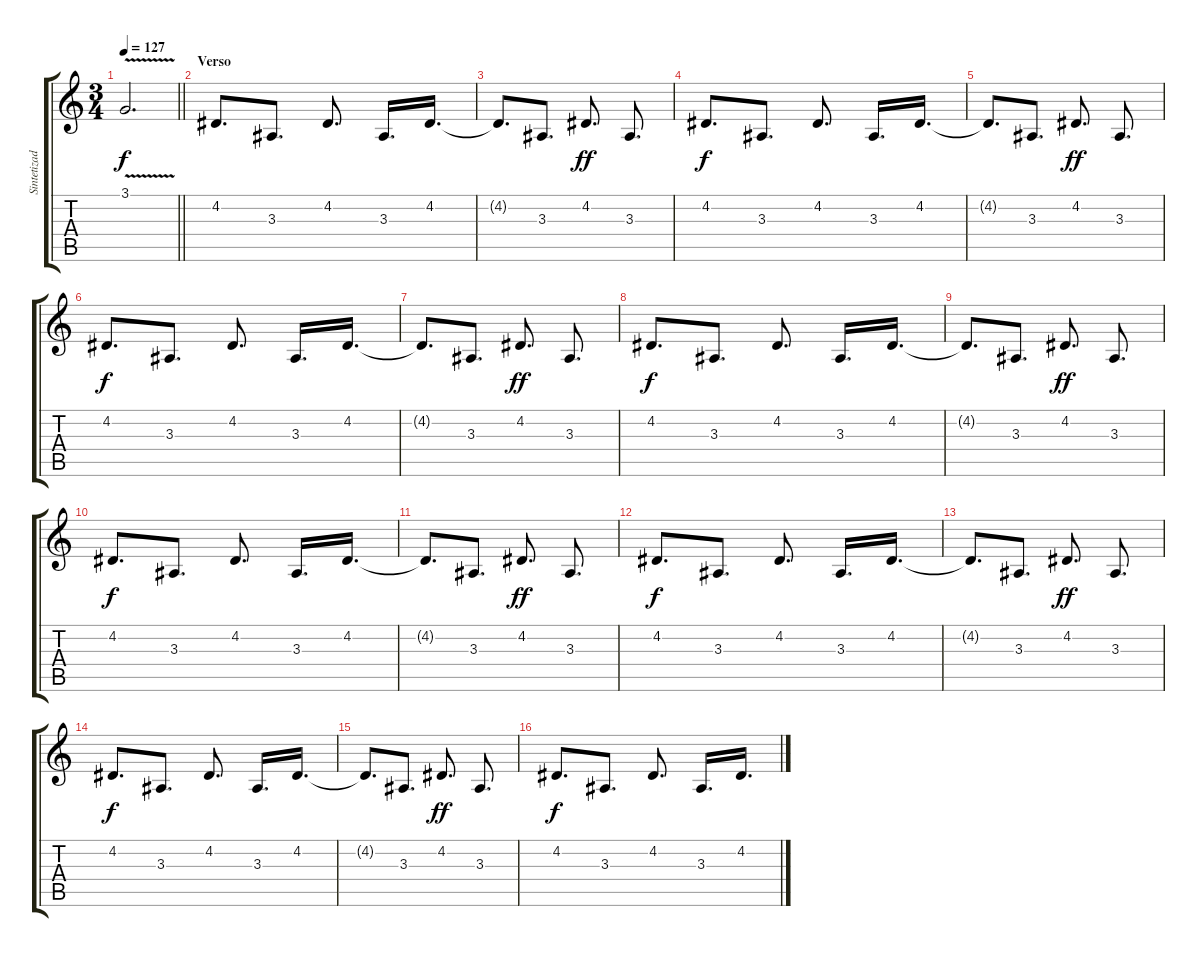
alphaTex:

\track ("Sintetizador" "Sintetizad") {instrument fiddle}
\staff {score tabs}
\tuning (E4 B3 G3 D3 A2 E2) {hide}
\ts (3 4)
\tempo 127
\clef g2
\barLineRight lightlight
\ks c
3.1{v}.2{d dy f} |
\section ("" "Verso")
4.2.8{d} 3.3.8{d} 4.2.8{d} 3.3.16{d} 4.2.16{d} |
4.2{t}.8{d} 3.3.8{d} 4.2.8{d dy ff} 3.3.8{d} |
4.2.8{d dy f} 3.3.8{d} 4.2.8{d} 3.3.16{d} 4.2.16{d} |
4.2{t}.8{d} 3.3.8{d} 4.2.8{d dy ff} 3.3.8{d} |
4.2.8{d dy f} 3.3.8{d} 4.2.8{d} 3.3.16{d} 4.2.16{d} |
4.2{t}.8{d} 3.3.8{d} 4.2.8{d dy ff} 3.3.8{d} |
4.2.8{d dy f} 3.3.8{d} 4.2.8{d} 3.3.16{d} 4.2.16{d} |
4.2{t}.8{d} 3.3.8{d} 4.2.8{d dy ff} 3.3.8{d} |
4.2.8{d dy f} 3.3.8{d} 4.2.8{d} 3.3.16{d} 4.2.16{d} |
4.2{t}.8{d} 3.3.8{d} 4.2.8{d dy ff} 3.3.8{d} |
4.2.8{d dy f} 3.3.8{d} 4.2.8{d} 3.3.16{d} 4.2.16{d} |
4.2{t}.8{d} 3.3.8{d} 4.2.8{d dy ff} 3.3.8{d} |
4.2.8{d dy f} 3.3.8{d} 4.2.8{d} 3.3.16{d} 4.2.16{d} |
4.2{t}.8{d} 3.3.8{d} 4.2.8{d dy ff} 3.3.8{d} |
4.2.8{d dy f} 3.3.8{d} 4.2.8{d} 3.3.16{d} 4.2.16{d}
